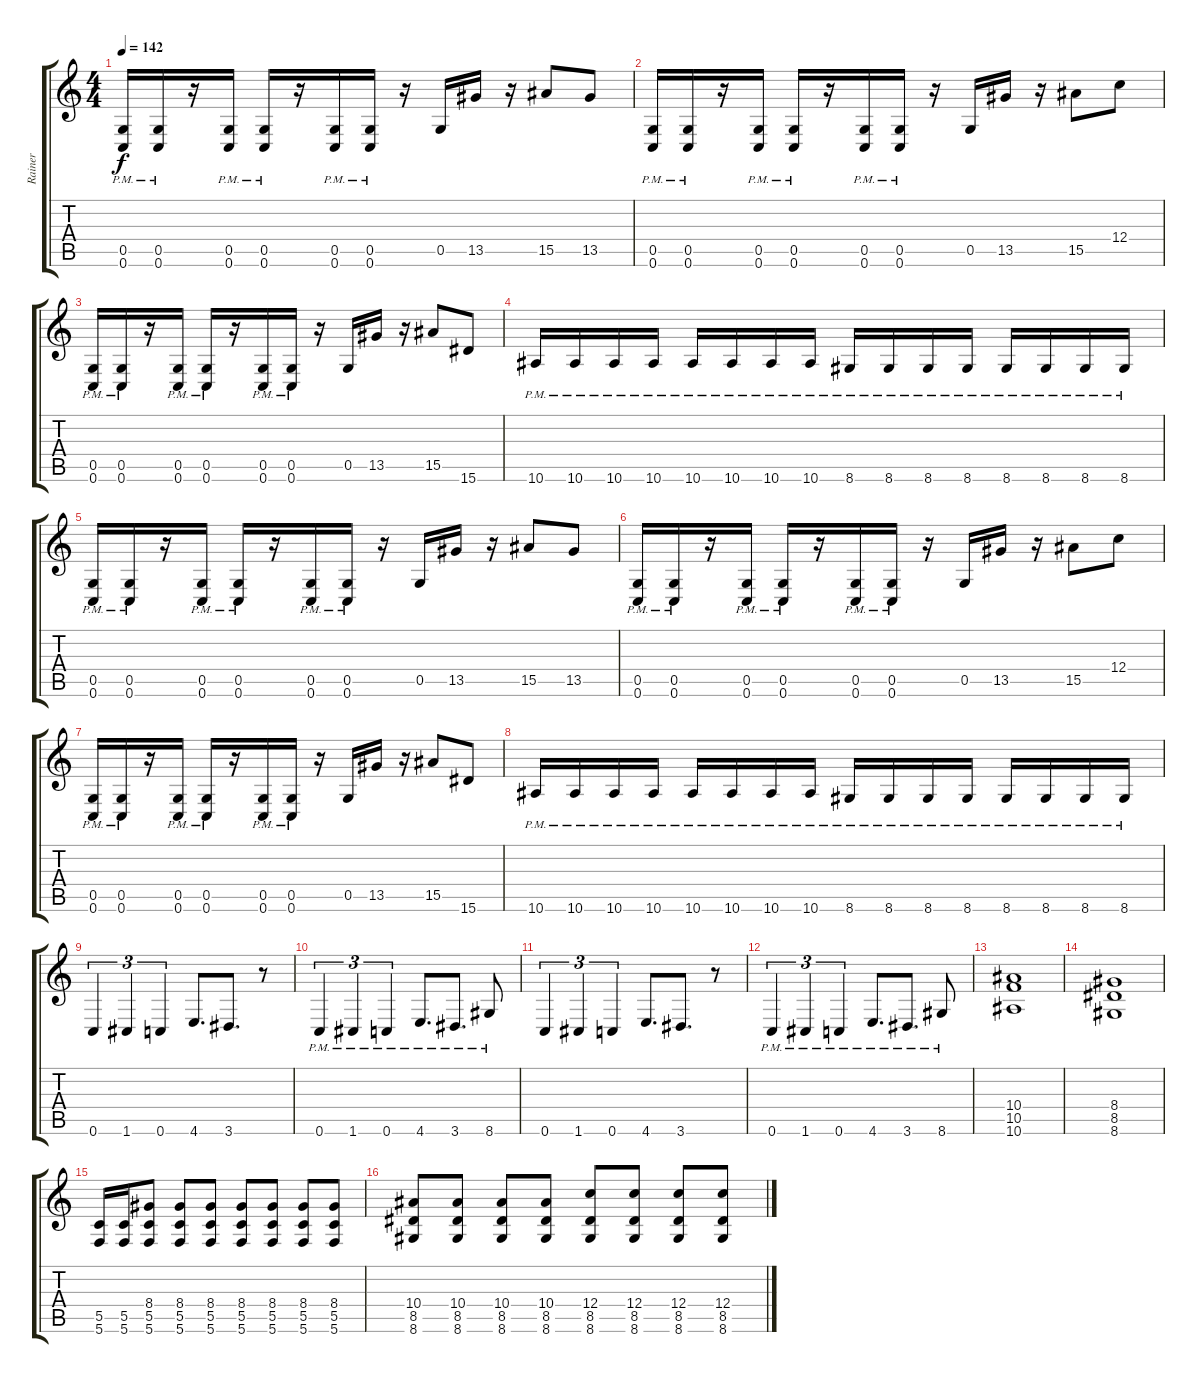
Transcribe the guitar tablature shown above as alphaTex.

\track ("Rainer" "Rainer") {instrument distortionguitar}
\staff {score tabs}
\tuning (D4 A3 F3 C3 G2 C2) {hide}
\ts (4 4)
\tempo 142
\clef g2
\ks c
(0.5 0.6{pm}).16{dy f} (0.5 0.6{pm}).16 r.16 (0.5 0.6{pm}).16 (0.5{pm} 0.6{pm}).16 r.16 (0.5 0.6{pm}).16 (0.5{pm} 0.6{pm}).16 r.16 0.5.16 13.5.16 r.16 15.5.8 13.5.8 |
(0.5 0.6{pm}).16 (0.5 0.6{pm}).16 r.16 (0.5 0.6{pm}).16 (0.5{pm} 0.6{pm}).16 r.16 (0.5 0.6{pm}).16 (0.5{pm} 0.6{pm}).16 r.16 0.5.16 13.5.16 r.16 15.5.8 12.4.8 |
(0.5 0.6{pm}).16 (0.5 0.6{pm}).16 r.16 (0.5 0.6{pm}).16 (0.5{pm} 0.6{pm}).16 r.16 (0.5 0.6{pm}).16 (0.5{pm} 0.6{pm}).16 r.16 0.5.16 13.5.16 r.16 15.5.8 15.6.8 |
10.6{pm}.16 10.6{pm}.16 10.6{pm}.16 10.6{pm}.16 10.6{pm}.16 10.6{pm}.16 10.6{pm}.16 10.6{pm}.16 8.6{pm}.16 8.6{pm}.16 8.6{pm}.16 8.6{pm}.16 8.6{pm}.16 8.6{pm}.16 8.6{pm}.16 8.6{pm}.16 |
(0.5 0.6{pm}).16 (0.5 0.6{pm}).16 r.16 (0.5 0.6{pm}).16 (0.5{pm} 0.6{pm}).16 r.16 (0.5 0.6{pm}).16 (0.5{pm} 0.6{pm}).16 r.16 0.5.16 13.5.16 r.16 15.5.8 13.5.8 |
(0.5 0.6{pm}).16 (0.5 0.6{pm}).16 r.16 (0.5 0.6{pm}).16 (0.5{pm} 0.6{pm}).16 r.16 (0.5 0.6{pm}).16 (0.5{pm} 0.6{pm}).16 r.16 0.5.16 13.5.16 r.16 15.5.8 12.4.8 |
(0.5 0.6{pm}).16 (0.5 0.6{pm}).16 r.16 (0.5 0.6{pm}).16 (0.5{pm} 0.6{pm}).16 r.16 (0.5 0.6{pm}).16 (0.5{pm} 0.6{pm}).16 r.16 0.5.16 13.5.16 r.16 15.5.8 15.6.8 |
10.6{pm}.16 10.6{pm}.16 10.6{pm}.16 10.6{pm}.16 10.6{pm}.16 10.6{pm}.16 10.6{pm}.16 10.6{pm}.16 8.6{pm}.16 8.6{pm}.16 8.6{pm}.16 8.6{pm}.16 8.6{pm}.16 8.6{pm}.16 8.6{pm}.16 8.6{pm}.16 |
0.6.4{tu (3 2)} 1.6.4{tu (3 2)} 0.6.4{tu (3 2)} 4.6.8{d} 3.6.8{d} r.8 |
0.6{pm}.4{tu (3 2)} 1.6{pm}.4{tu (3 2)} 0.6{pm}.4{tu (3 2)} 4.6{pm}.8{d} 3.6{pm}.8{d} 8.6{pm}.8 |
0.6.4{tu (3 2)} 1.6.4{tu (3 2)} 0.6.4{tu (3 2)} 4.6.8{d} 3.6.8{d} r.8 |
0.6{pm}.4{tu (3 2)} 1.6{pm}.4{tu (3 2)} 0.6{pm}.4{tu (3 2)} 4.6{pm}.8{d} 3.6{pm}.8{d} 8.6{pm}.8 |
(10.4 10.5 10.6).1 |
(8.4 8.5 8.6).1 |
(5.5 5.6).16 (5.5 5.6).16 (8.4 5.5 5.6).8 (8.4 5.5 5.6).8 (8.4 5.5 5.6).8 (8.4 5.5 5.6).8 (8.4 5.5 5.6).8 (8.4 5.5 5.6).8 (8.4 5.5 5.6).8 |
(10.4 8.5 8.6).8 (10.4 8.5 8.6).8 (10.4 8.5 8.6).8 (10.4 8.5 8.6).8 (12.4 8.5 8.6).8 (12.4 8.5 8.6).8 (12.4 8.5 8.6).8 (12.4 8.5 8.6).8
